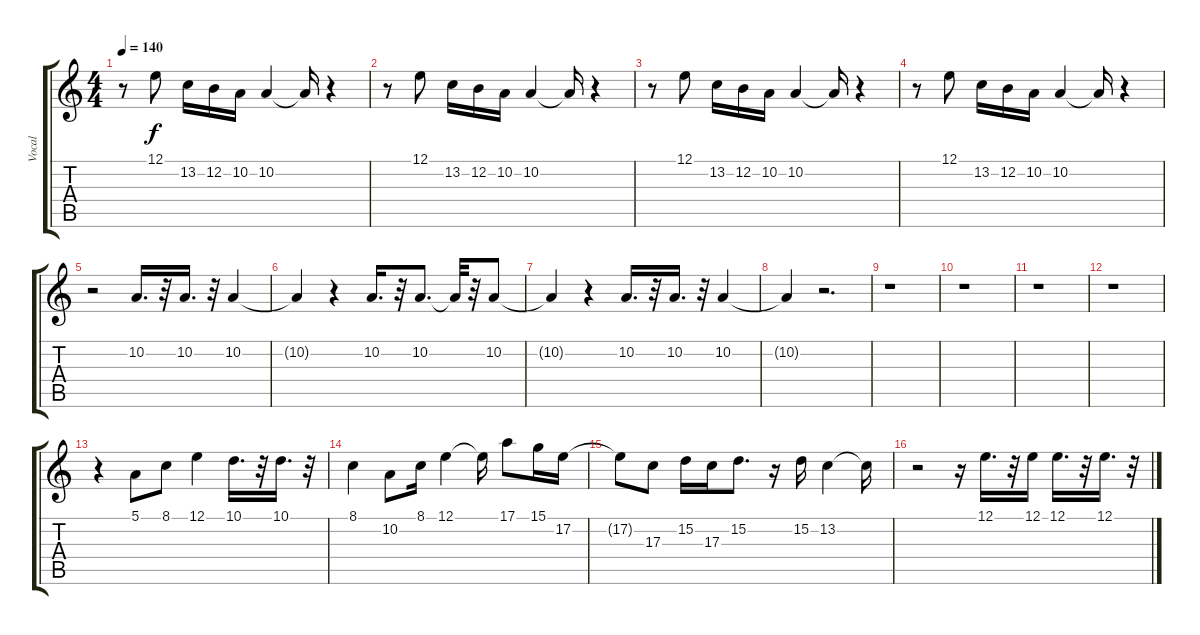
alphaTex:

\track ("Vocal" "Vocal") {instrument lead2sawtooth}
\staff {score tabs}
\tuning (E4 B3 G3 D3 A2 E2) {hide}
\ts (4 4)
\tempo 140
\clef g2
\ks c
r.8{dy f} 12.1.8 13.2.16 12.2.16 10.2.16 10.2.4 10.2{t}.16 r.4 |
r.8 12.1.8 13.2.16 12.2.16 10.2.16 10.2.4 10.2{t}.16 r.4 |
r.8 12.1.8 13.2.16 12.2.16 10.2.16 10.2.4 10.2{t}.16 r.4 |
r.8 12.1.8 13.2.16 12.2.16 10.2.16 10.2.4 10.2{t}.16 r.4 |
r.2 10.2.16{d} r.32 10.2.16{d} r.32 10.2.4 |
10.2{t}.4 r.4 10.2.16{d} r.32 10.2.8{d} 10.2{t}.32 r.32 10.2.8 |
10.2{t}.4 r.4 10.2.16{d} r.32 10.2.16{d} r.32 10.2.4 |
10.2{t}.4 r.2{d} |
r.1 |
r.1 |
r.1 |
r.1 |
r.4 5.1.8 8.1.8 12.1.4 10.1.16{d} r.32 10.1.16{d} r.32 |
8.1.4 10.2.8 8.1.16 12.1.4 12.1{t}.16 17.1.8 15.1.16 17.2.16 |
17.2{t}.8 17.3.8 15.2.16 17.3.16 15.2.8{d} r.16 15.2.16 13.2.4 13.2{t}.16 |
r.2 r.16 12.1.16{d} r.32 12.1.16 12.1.16{d} r.32 12.1.16{d} r.32
